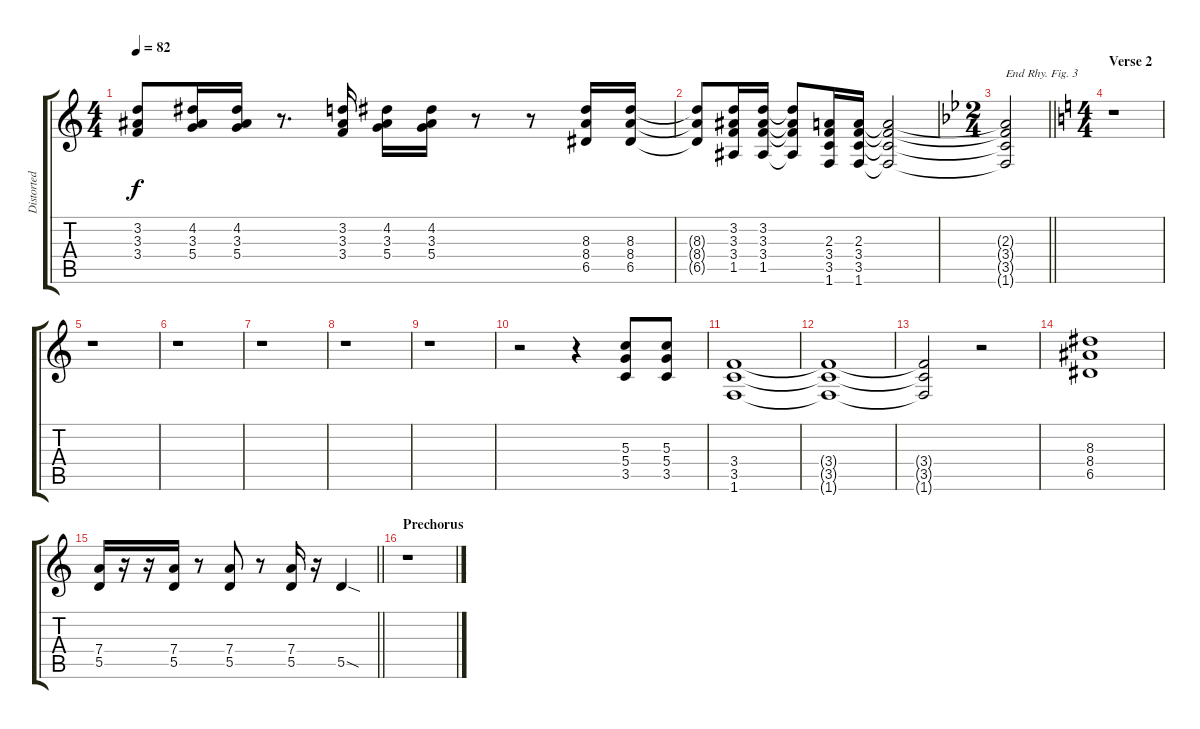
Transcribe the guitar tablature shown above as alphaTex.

\track ("Distorted Guitar" "Distorted ") {instrument overdrivenguitar}
\staff {score tabs}
\tuning (E4 B3 G3 D3 A2 E2) {hide}
\ts (4 4)
\tempo 82
\clef g2
\ks c
(3.2 3.3 3.4).8{dy f} (4.2 3.3 5.4).16 (4.2 3.3 5.4).16 r.8{d} (3.2 3.3 3.4).16 (4.2 3.3 5.4).16 (4.2 3.3 5.4).16 r.8 r.8 (8.3 8.4 6.5).16 (8.3 8.4 6.5).16 |
(8.3{t} 8.4{t} 6.5{t}).8 (3.2 3.3 3.4 1.5).16 (3.2 3.3 3.4 1.5).16 (3.2{t} 3.3{t} 3.4{t} 1.5{t}).8 (2.3 3.4 3.5 1.6).16 (2.3 3.4 3.5 1.6).16 (2.3{t} 3.4{t} 3.5{t} 1.6{t}).2 |
\ts (2 4)
\barLineRight lightlight
\ks bb
(2.3{t} 3.4{t} 3.5{t} 1.6{t}).2{txt "End Rhy. Fig. 3"} |
\ts (4 4)
\section ("" "Verse 2")
\ks c
r.1 |
r.1 |
r.1 |
r.1 |
r.1 |
r.1 |
r.2 r.4 (5.3 5.4 3.5).8 (5.3 5.4 3.5).8 |
(3.4 3.5 1.6).1 |
(3.4{t} 3.5{t} 1.6{t}).1 |
(3.4{t} 3.5{t} 1.6{t}).2 r.2 |
(8.3 8.4 6.5).1 |
\barLineRight lightlight
(7.4 5.5).16 r.16 r.16 (7.4 5.5).16 r.8 (7.4 5.5).8 r.8 (7.4 5.5).16 r.16 5.5{sod}.4 |
\section ("" "Prechorus")
r.1
